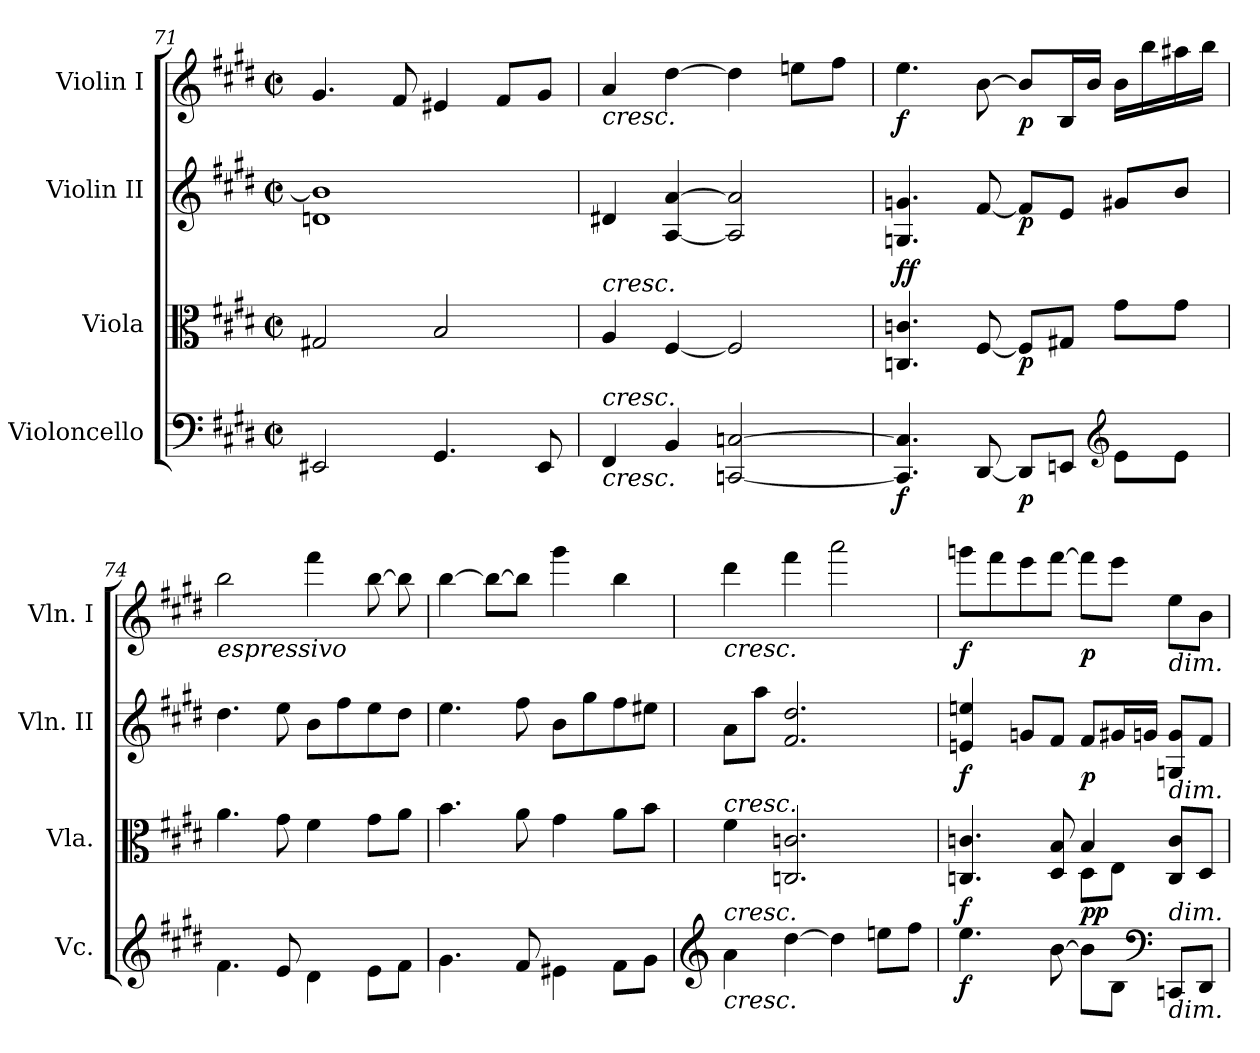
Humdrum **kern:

**kern	**dynam	**kern	**dynam	**kern	**dynam	**kern	**dynam
*part4	*part4	*part3	*part3	*part2	*part2	*part1	*part1
*staff4	*staff4	*staff3	*staff3	*staff2	*staff2	*staff1	*staff1
*I"Violoncello	*	*I"Viola	*	*I"Violin II	*	*I"Violin I	*
*I'Vc.	*	*I'Vla.	*	*I'Vln. II	*	*I'Vln. I	*
*clefF4	*	*clefC3	*	*clefG2	*	*clefG2	*
*k[f#c#g#d#]	*	*k[f#c#g#d#]	*	*k[f#c#g#d#]	*	*k[f#c#g#d#]	*
*E:	*	*E:	*	*E:	*	*E:	*
*M2/2	*	*M2/2	*	*M2/2	*	*M2/2	*
*met(c|)	*	*met(c|)	*	*met(c|)	*	*met(c|)	*
=71	=71	=71	=71	=71	=71	=71	=71
*	*	*	*	*^	*	*	*
2EE#X/	.	2G#X/	.	1b]	1dn	.	4.g#/	.
.	.	.	.	.	.	.	8f#/	.
4.GG#/	.	2B/	.	.	.	.	4e#X/	.
.	.	.	.	.	.	.	8f#/L	.
8EE#/	.	.	.	.	.	.	8g#/J	.
*	*	*	*	*v	*v	*	*	*
!!LO:PB:g=z
=72	=72	=72	=72	=72	=72	=72	=72
!	!	!	!	!	!	!LO:TX:b:i:t=cresc.	!
!	!	!LO:TX:a:i:t=cresc.	!	!	!	!	!
!LO:TX:b:i:t=cresc.	!	!	!	!	!	!	!
!LO:TX:a:i:t=cresc.	!	!	!	!	!	!	!
4FF#/	.	4A/	.	4d#X/	.	4a/	.
4BB/	.	[4F#/	.	[4A/ [4a/	.	[4dd#\	.
[2CCn/ [2Cn/	.	2F#/]	.	2A/] 2a/]	.	4dd#\]	.
.	.	.	.	.	.	8een\L	.
.	.	.	.	.	.	8ff#\J	.
!!LO:LB:g=z
=73	=73	=73	=73	=73	=73	=73	=73
!	!LO:DY:b	!	!LO:DY:b	!	!	!	!
!	!	!	!LO:DY:n=1:a	!	!	!	!LO:DY:b
4.CC/] 4.C/]	f	4.Cn/ 4.cn/	f f	4.Gn/ 4.gn/	.	4.ee\	f
[8DD#/	.	[8F#/	.	[8f#/	.	[8b\	.
!	!LO:DY:b	!	!LO:DY:n=2:b	!	!LO:DY:b	!	!LO:DY:b
8DD#/L]	p	8F#/L]	p	8f#/L]	p	8b/L]	p
8EEn/J	.	8G#X/J	.	8e/J	.	16B/L	.
.	.	.	.	.	.	16b/JJ	.
*clefG2	*	*	*	*	*	*	*
8e\L	.	8g#\L	.	8g#X/L	.	16b\LL	.
.	.	.	.	.	.	16bb\	.
8e\J	.	8g#\J	.	8b/J	.	16aa#X\	.
.	.	.	.	.	.	16bb\JJ	.
=74	=74	=74	=74	=74	=74	=74	=74
!	!	!	!	!	!	!LO:TX:b:i:t=espressivo	!
4.f#\	.	4.a\	.	4.dd#\	.	2bb\	.
8e/	.	8g#\	.	8ee\	.	.	.
4d#\	.	4f#\	.	8b\L	.	4fff#\	.
.	.	.	.	8ff#\	.	.	.
8e\L	.	8g#\L	.	8ee\	.	[8bb\	.
8f#\J	.	8a\J	.	8dd#\J	.	8bb\]	.
=75	=75	=75	=75	=75	=75	=75	=75
4.g#\	.	4.b\	.	4.ee\	.	[4bb\	.
.	.	.	.	.	.	8bb\L_	.
8f#/	.	8a\	.	8ff#\	.	8bb\J]	.
4e#X\	.	4g#\	.	8b\L	.	4ggg#\	.
.	.	.	.	8gg#\	.	.	.
8f#\L	.	8a\L	.	8ff#\	.	4bb\	.
8g#\J	.	8b\J	.	8ee#X\J	.	.	.
=76	=76	=76	=76	=76	=76	=76	=76
*clefG2	*	*	*	*	*	*	*
!	!	!	!	!	!	!LO:TX:b:i:t=cresc.	!
!	!	!LO:TX:a:i:t=cresc.	!	!	!	!	!
!LO:TX:b:i:t=cresc.	!	!	!	!	!	!	!
!LO:TX:a:i:t=cresc.	!	!	!	!	!	!	!
4a\	.	4f#\	.	8a\L	.	4ddd#\	.
.	.	.	.	8aa\J	.	.	.
[4dd#\	.	2.Cn/ 2.cn/	.	2.f#/ 2.dd#/	.	4fff#\	.
4dd#\]	.	.	.	.	.	2aaa\	.
8een\L	.	.	.	.	.	.	.
8ff#\J	.	.	.	.	.	.	.
!!LO:PB:g=z
=77	=77	=77	=77	=77	=77	=77	=77
*	*	*^	*	*	*	*	*
!	!LO:DY:b	!	!	!LO:DY:b	!	!LO:DY:b	!	!LO:DY:b
4.ee\	f	4.Cn/ 4.cn/	2ryy	f	4en/ 4een/	f	8gggn\L	f
.	.	.	.	.	.	.	8fff#\	.
.	.	.	.	.	8gn/L	.	8eee\	.
[8b\	.	8D#/ 8B/	.	.	8f#/J	.	[8fff#\J	.
!	!LO:DY:b	!	!	!	!	!	!	!
!	!LO:DY:n=1:a	!	!	!	!	!LO:DY:b	!	!LO:DY:b
8b\L]	p p	4B/	8D#\L	.	8f#/L	p	8fff#\L]	p
8B\J	.	.	8E\J	.	16g#X/L	.	8eee\J	.
*clefF4	*	*	*	*	*	*	*	*
.	.	.	.	.	16gn/JJ	.	.	.
!	!	!	!	!	!	!	!LO:TX:b:i:t=dim.	!
!	!	!LO:TX:a:i:t=dim.	!	!	!	!	!	!
!LO:TX:b:i:t=dim.	!	!	!	!	!	!	!	!
!LO:TX:a:i:t=dim.	!	!	!	!	!	!	!	!
8CCn/L	.	8C/ 8c/L	4ryy	.	8Gn/ 8g/L	.	8ee\L	.
8DD#/J	.	8D#/J	.	.	8f#/J	.	8b\J	.
*	*	*v	*v	*	*	*	*	*
=	=	=	=	=	=	=	=
*-	*-	*-	*-	*-	*-	*-	*-
